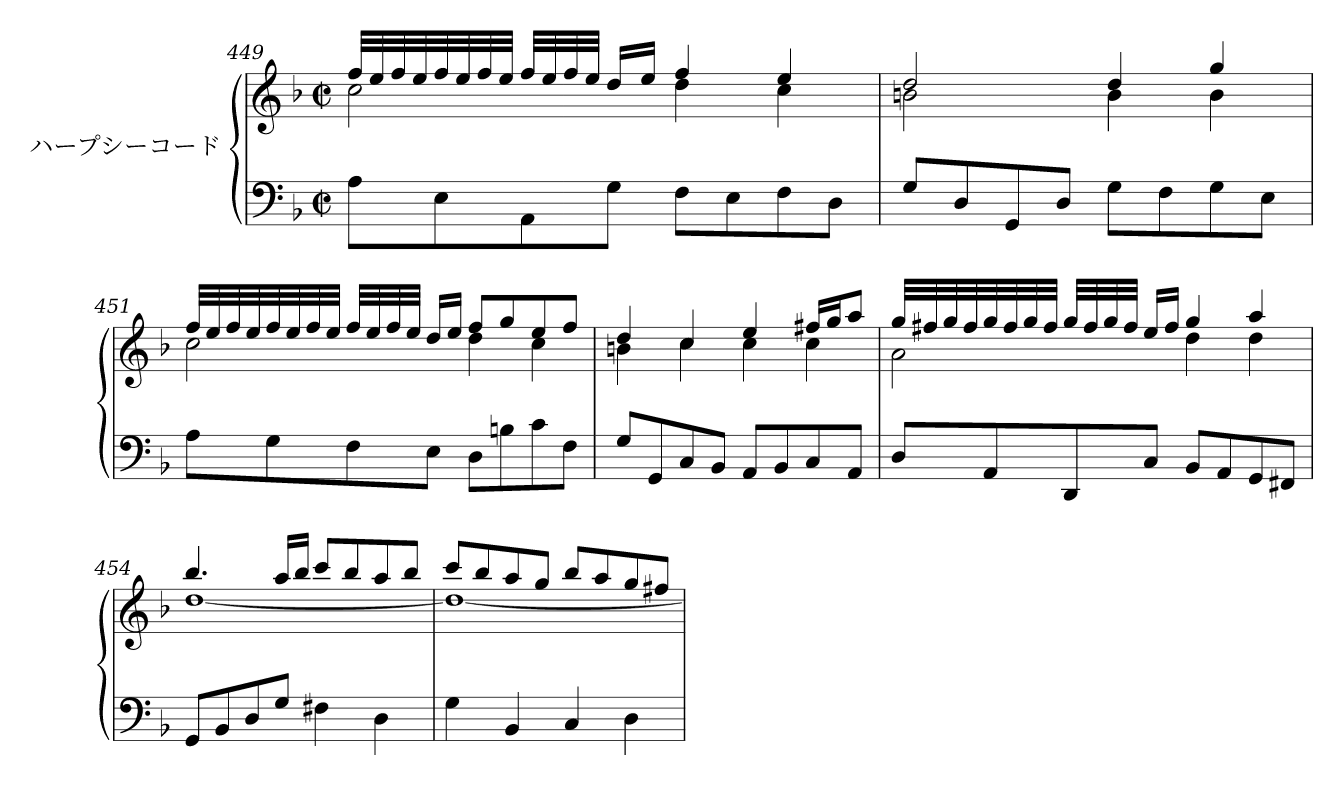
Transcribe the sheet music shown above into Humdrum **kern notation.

**kern	**kern
*part1	*part1
*staff2	*staff1
*I"ハープシーコード	*
!!LO:LB:g=z
*clefF4	*clefG2
*k[b-]	*k[b-]
*M2/2	*M2/2
*met(c|)	*met(c|)
=449	=449
*	*^
8A\L	32ff/LLL	2cc\
.	32ee/	.
.	32ff/	.
.	32ee/	.
8E\	32ff/	.
.	32ee/	.
.	32ff/	.
.	32ee/JJJ	.
8AA\	32ff/LLL	.
.	32ee/	.
.	32ff/	.
.	32ee/JJJ	.
8G\J	16dd/LL	.
.	16ee/JJ	.
8F\L	4ff/	4dd\
8E\	.	.
8F\	4ee/	4cc\
8D\J	.	.
=450	=450	=450
8G/L	2dd/	2bn\
8D/	.	.
8GG/	.	.
8D/J	.	.
8G\L	4dd/	4b\
8F\	.	.
8G\	4gg/	4b\
8E\J	.	.
=451	=451	=451
8A\L	32ff/LLL	2cc\
.	32ee/	.
.	32ff/	.
.	32ee/	.
8G\	32ff/	.
.	32ee/	.
.	32ff/	.
.	32ee/JJJ	.
8F\	32ff/LLL	.
.	32ee/	.
.	32ff/	.
.	32ee/JJJ	.
8E\J	16dd/LL	.
.	16ee/JJ	.
8D\L	8ff/L	4dd\
8Bn\	8gg/	.
8c\	8ee/	4cc\
8F\J	8ff/J	.
!!LO:LB:g=z	!!
=452	=452	=452
8G/L	4dd/	4bn\
8GG/	.	.
8C/	4cc/	4cc\
8BB-/J	.	.
8AA/L	4ee/	4cc\
8BB-/	.	.
8C/	16ff#X/LL	4cc\
.	16gg/J	.
8AA/J	8aa/J	.
=453	=453	=453
8D/L	32gg/LLL	2a\
.	32ff#X/	.
.	32gg/	.
.	32ff#/	.
8AA/	32gg/	.
.	32ff#/	.
.	32gg/	.
.	32ff#/JJJ	.
8DD/	32gg/LLL	.
.	32ff#/	.
.	32gg/	.
.	32ff#/JJJ	.
8C/J	16ee/LL	.
.	16ff#/JJ	.
8BB-/L	4gg/	4dd\
8AA/	.	.
8GG/	4aa/	4dd\
8FF#X/J	.	.
=454	=454	=454
8GG/L	4.bb-/	[1dd
8BB-/	.	.
8D/	.	.
8G/J	16aa/LL	.
.	16bb-/JJ	.
4F#X\	8ccc/L	.
.	8bb-/	.
4D\	8aa/	.
.	8bb-/J	.
!!LO:LB:g=z	!!
=455	=455	=455
4G\	8ccc/L	1dd_
.	8bb-/	.
4BB-/	8aa/	.
.	8gg/J	.
4C/	8bb-/L	.
.	8aa/	.
4D\	8gg/	.
.	8ff#X/J	.
*	*v	*v
=	=
*-	*-
